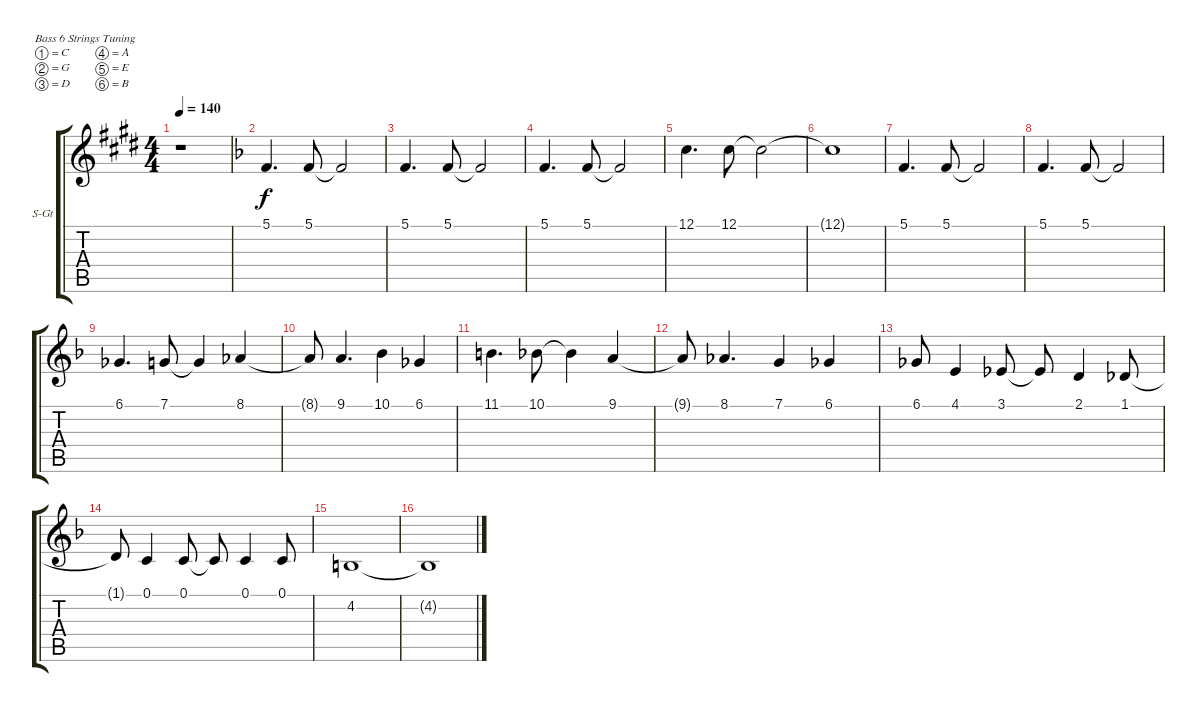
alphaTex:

\bracketExtendMode groupsimilarinstruments
\firstSystemTrackNameOrientation horizontal
\otherSystemsTrackNameOrientation horizontal
\track ("Brass" "S-Gt") {instrument brasssection}
\staff {score tabs}
\tuning (C3 G2 D2 A1 E1 B0)
\displaytranspose 12
\ts (4 4)
\tempo 140
\clef g2
\ks e
r.1{dy f} |
\ks f
5.1.4{d} 5.1.8 5.1{t}.2 |
5.1.4{d} 5.1.8 5.1{t}.2 |
5.1.4{d} 5.1.8 5.1{t}.2 |
12.1.4{d} 12.1.8 12.1{t}.2 |
12.1{t}.1 |
5.1.4{d} 5.1.8 5.1{t}.2 |
5.1.4{d} 5.1.8 5.1{t}.2 |
6.1.4{d} 7.1.8 7.1{t}.4 8.1.4 |
8.1{t}.8 9.1.4{d} 10.1.4 6.1.4 |
11.1.4{d} 10.1.8 10.1{t}.4 9.1.4 |
9.1{t}.8 8.1.4{d} 7.1.4 6.1.4 |
6.1.8 4.1.4 3.1.8 3.1{t}.8 2.1.4 1.1.8 |
1.1{t}.8 0.1.4 0.1.8 0.1{t}.8 0.1.4 0.1.8 |
4.2.1 |
4.2{t}.1
